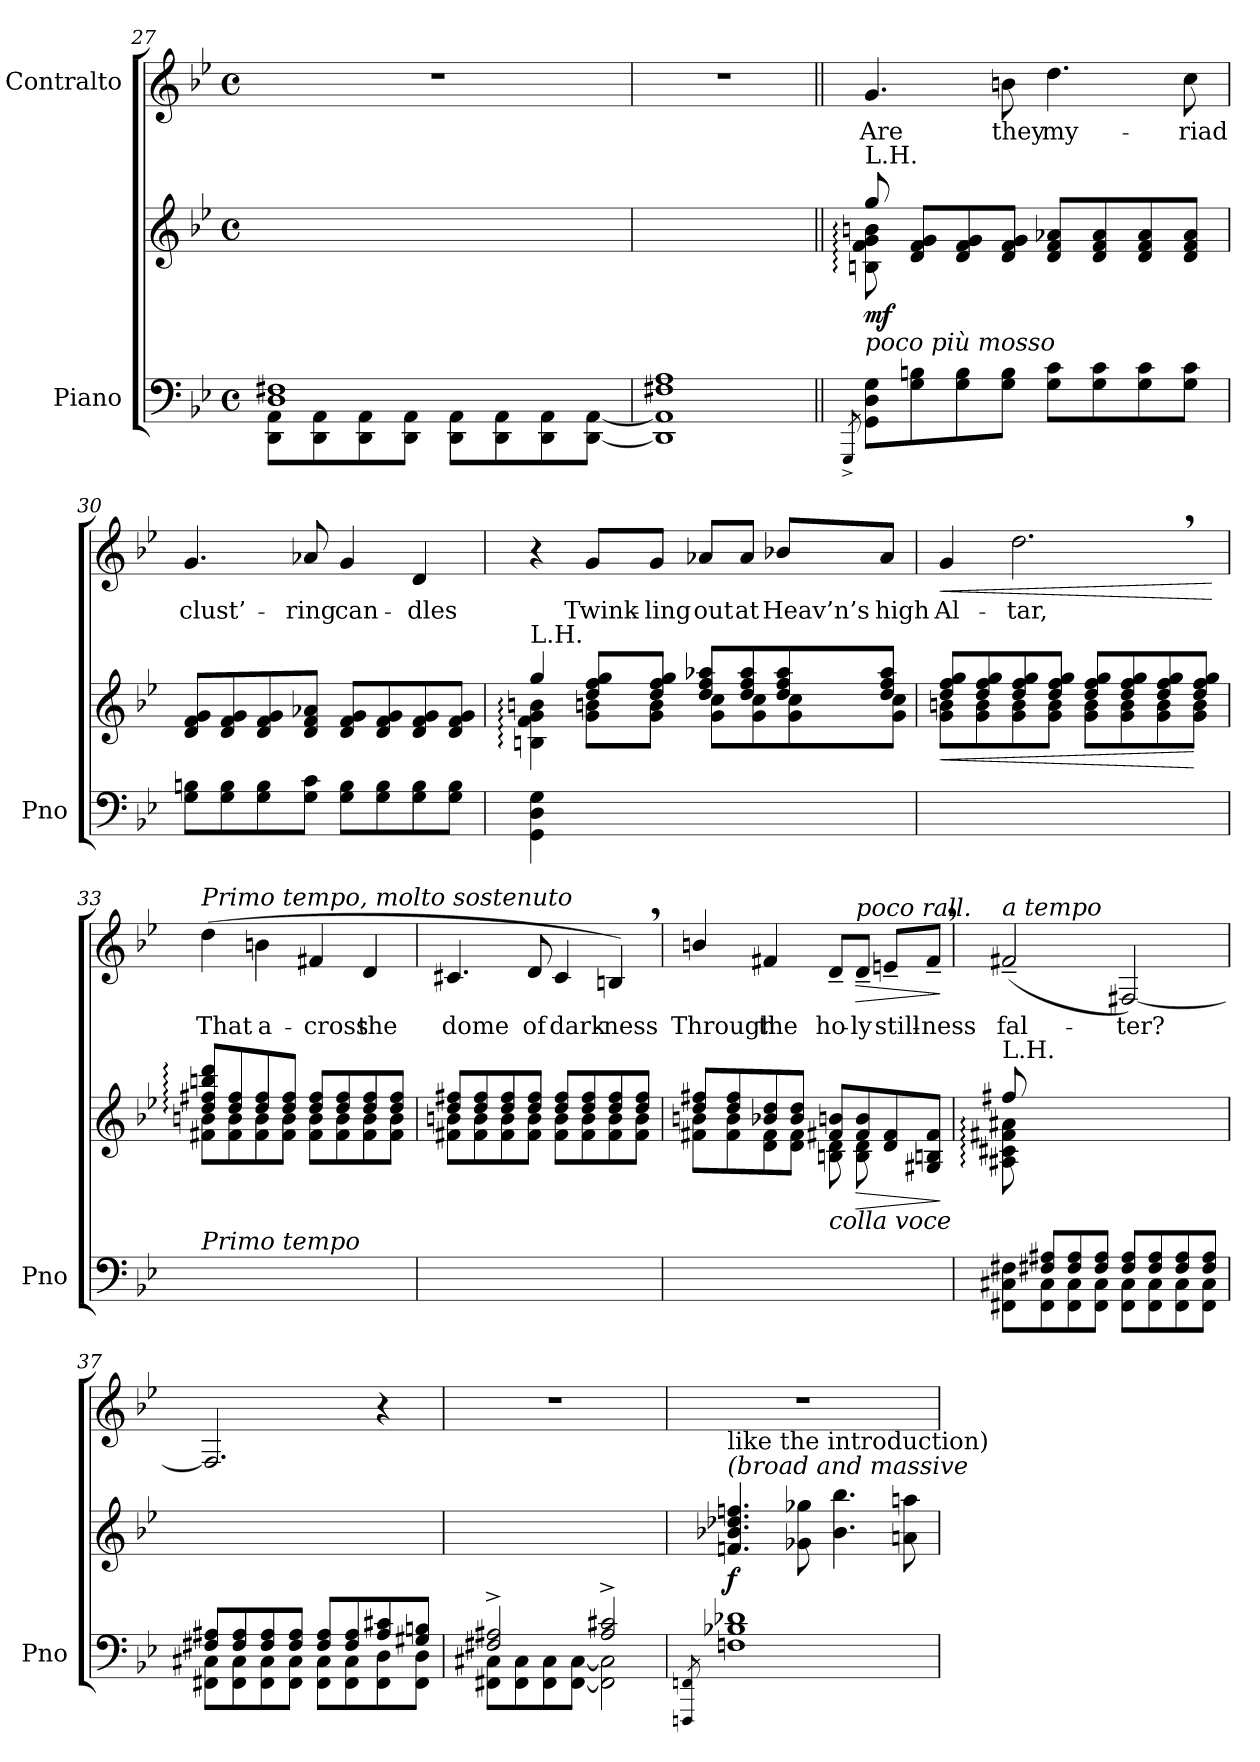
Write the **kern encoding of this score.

**kern	**kern	**dynam	**kern	**text	**dynam
*part2	*part2	*part2	*part1	*part1	*part1
*staff3	*staff2	*staff2/3	*staff1	*staff1	*staff1
*I"Piano	*	*	*I"Contralto	*	*
*I'Pno	*	*	*	*	*
*clefF4	*clefG2	*	*clefG2	*	*
*k[b-e-]	*k[b-e-]	*	*k[b-e-]	*	*
*M4/4	*M4/4	*	*M4/4	*	*
*met(c)	*met(c)	*	*met(c)	*	*
=27	=27	=27	=27	=27	=27
*^	*	*	*	*	*
1D 1F#X	8DD\ 8AA\L	1ryy	.	1r	.	.
.	8DD\ 8AA\	.	.	.	.	.
.	8DD\ 8AA\	.	.	.	.	.
.	8DD\ 8AA\J	.	.	.	.	.
.	8DD\ 8AA\L	.	.	.	.	.
.	8DD\ 8AA\	.	.	.	.	.
.	8DD\ 8AA\	.	.	.	.	.
.	[8DD\ [8AA\J	.	.	.	.	.
=28	=28	=28	=28	=28	=28	=28
1F#X 1A	1DD] 1AA]	1ryy	.	1r	.	.
*v	*v	*	*	*	*	*
!!LO:PB:g=z
=29||	=29||	=29||	=29||	=29||	=29||
8qGGG^/	.	.	.	.	.
*	*^	*	*	*	*
!	!LO:TX:a:t=L.H.	!	!	!	!	!
!LO:TX:a:i:t=poco più mosso	!	!	!	!	!	!
!	!	!	!LO:DY:b	!	!LO:LY:b	!LO:DY:a
!	!	!	!	!	!	!LO:DY:n=1:a
8GG\ 8D\ 8G\L	8Bn\: 8f\: 8g\: 8bn\:	8gg/	mf	4.g/	Are	mf other-dynamics
8G\ 8Bn\	8d/ 8f/ 8g/L	8raayy	.	.	.	.
8G\ 8B\	8d/ 8f/ 8g/	4raayy	.	.	.	.
!	!	!	!	!	!LO:LY:b	!
8G\ 8B\J	8d/ 8f/ 8g/J	.	.	8bn\	they	.
!	!	!	!	!	!LO:LY:b	!
8G\ 8c\L	8d/ 8f/ 8a-X/L	2rffyy	.	4.dd\	my-	.
8G\ 8c\	8d/ 8f/ 8a-/	.	.	.	.	.
8G\ 8c\	8d/ 8f/ 8a-/	.	.	.	.	.
!	!	!	!	!	!LO:LY:b	!
8G\ 8c\J	8d/ 8f/ 8a-/J	.	.	8cc\	-riad	.
*	*v	*v	*	*	*	*
=30	=30	=30	=30	=30	=30
!	!	!	!	!LO:LY:b	!
8G\ 8Bn\L	8d/ 8f/ 8g/L	.	4.g/	clust’-	.
8G\ 8B\	8d/ 8f/ 8g/	.	.	.	.
8G\ 8B\	8d/ 8f/ 8g/	.	.	.	.
!	!	!	!	!LO:LY:b	!
8G\ 8c\J	8d/ 8f/ 8a-X/J	.	8a-X/	-ring	.
!	!	!	!	!LO:LY:b	!
8G\ 8B\L	8d/ 8f/ 8g/L	.	4g/	can-	.
8G\ 8B\	8d/ 8f/ 8g/	.	.	.	.
!	!	!	!	!LO:LY:b	!
8G\ 8B\	8d/ 8f/ 8g/	.	4d/	-dles	.
8G\ 8B\J	8d/ 8f/ 8g/J	.	.	.	.
!!LO:LB:g=z
=31	=31	=31	=31	=31	=31
*	*^	*	*	*	*
*	*	*^	*	*	*	*
!	!LO:TX:a:t=L.H.	!	!	!	!	!	!
4GG\ 4D\ 4G\	4Bn\: 4f\: 4g\: 4bn\:	4gg/	4ryy	.	4r	.	.
!	!	!	!	!	!	!LO:LY:b	!
2.ryy	8dd/ 8ff/ 8gg/L	4rcccyy	8g\ 8bn\L	.	8g/L	Twink-	.
!	!	!	!	!	!	!LO:LY:b	!
.	8dd/ 8ff/ 8gg/J	.	8g\ 8b\J	.	8g/J	-ling	.
!	!	!	!	!	!	!LO:LY:b	!
.	8dd/ 8ff/ 8aa-X/L	2reeeyy	8g\ 8cc\L	.	8a-X/L	out	.
!	!	!	!	!	!	!LO:LY:b	!
.	8dd/ 8ff/ 8aa-/	.	8g\ 8cc\	.	8a-/J	at	.
!	!	!	!	!	!	!LO:LY:b	!
.	8dd/ 8ff/ 8aa-/	.	8g\ 8cc\	.	8b-X/L	Heav’n’s	.
!	!	!	!	!	!	!LO:LY:b	!
.	8dd/ 8ff/ 8aa-/J	.	8g\ 8cc\J	.	8a-/J	high	.
=32	=32	=32	=32	=32	=32	=32	=32
!	!	!	!	!LO:HP:b	!	!LO:LY:b	!LO:HP:b
*	*	*v	*v	*	*	*	*
1ryy	8dd/ 8ff/ 8gg/L	8g\ 8bn\L	<	4g/	Al-	<
.	8dd/ 8ff/ 8gg/	8g\ 8b\	.	.	.	.
!	!	!	!	!	!LO:LY:b	!
.	8dd/ 8ff/ 8gg/	8g\ 8b\	.	2.dd,\	-tar,	.
.	8dd/ 8ff/ 8gg/J	8g\ 8b\J	.	.	.	.
.	8dd/ 8ff/ 8gg/L	8g\ 8b\L	.	.	.	.
.	8dd/ 8ff/ 8gg/	8g\ 8b\	.	.	.	.
.	8dd/ 8ff/ 8gg/	8g\ 8b\	.	.	.	.
.	8dd/ 8ff/ 8gg/J	8g\ 8b\J	[	.	.	.
*	*v	*v	*	*	*	*
.	.	.	.	.	[
!!LO:LB:g=z
=33	=33	=33	=33	=33	=33
*	*^	*	*	*	*
!	!	!	!	!LO:TX:a:i:t=Primo tempo, molto sostenuto	!	!
!LO:TX:a:i:t=Primo tempo	!	!	!	!	!	!
!	!	!	!	!	!LO:LY:b	!
1ryy	8dd/: 8ff#X/: 8bbn/: 8ddd/:L	8f#X\ 8bn\L	.	(>4dd\	That	.
.	8dd/ 8ff#/	8f#\ 8b\	.	.	.	.
!	!	!	!	!	!LO:LY:b	!
.	8dd/ 8ff#/	8f#\ 8b\	.	4bn\	a-	.
.	8dd/ 8ff#/J	8f#\ 8b\J	.	.	.	.
!	!	!	!	!	!LO:LY:b	!
.	8dd/ 8ff#/L	8f#\ 8b\L	.	4f#X/	-cross	.
.	8dd/ 8ff#/	8f#\ 8b\	.	.	.	.
!	!	!	!	!	!LO:LY:b	!
.	8dd/ 8ff#/	8f#\ 8b\	.	4d/	the	.
.	8dd/ 8ff#/J	8f#\ 8b\J	.	.	.	.
=34	=34	=34	=34	=34	=34	=34
!	!	!	!	!	!LO:LY:b	!
1ryy	8dd/ 8ff#X/L	8f#X\ 8bn\L	.	4.c#X/	dome	.
.	8dd/ 8ff#/	8f#\ 8b\	.	.	.	.
.	8dd/ 8ff#/	8f#\ 8b\	.	.	.	.
!	!	!	!	!	!LO:LY:b	!
.	8dd/ 8ff#/J	8f#\ 8b\J	.	8d/	of	.
!	!	!	!	!	!LO:LY:b	!
.	8dd/ 8ff#/L	8f#\ 8b\L	.	4c#/	dark-	.
.	8dd/ 8ff#/	8f#\ 8b\	.	.	.	.
!	!	!	!	!	!LO:LY:b	!
.	8dd/ 8ff#/	8f#\ 8b\	.	4Bn,/)	-ness	.
.	8dd/ 8ff#/J	8f#\ 8b\J	.	.	.	.
!!LO:LB:g=z
=35	=35	=35	=35	=35	=35	=35
!	!	!	!	!	!LO:LY:b	!
2ryy	8dd/ 8ff#X/L	8f#X\ 8bn\L	.	4bn/	Through	.
.	8dd/ 8ff#/	8f#\ 8b\	.	.	.	.
!	!	!	!	!	!LO:LY:b	!
.	8b-/ 8dd/	8d\ 8f#\	.	4f#X/	the	.
.	8b-/ 8dd/J	8d\ 8f#\J	.	.	.	.
!LO:TX:a:i:t=colla voce	!	!	!	!	!	!
!	!	!	!	!	!LO:LY:b	!
4ryy	8f#X/ 8bn/L	8Bn\ 8d\L	.	8d~/L	ho-	.
!	!	!	!	!LO:TX:a:i:t=poco rall.	!	!
!	!	!	!LO:HP:b	!	!LO:LY:b	!LO:HP:b
.	8f#/ 8b/	8B\ 8d\	>	8d~/J	-ly	>
!	!	!	!	!	!LO:LY:b	!
8F#X\ 8Bn\	8d/ 8f#/	4ryy	.	8en~/L	still-	.
!	!	!	!	!	!LO:LY:b	!
8D\ 8F#\J	8G#X/ 8Bn/ 8f#/J	.	.	8f#~,/J	-ness	.
*	*v	*v	*	*	*	*
.	.	]	.	.	]
=36	=36	=36	=36	=36	=36
*^	*^	*	*	*	*
!	!	!	!	!	!LO:TX:a:i:t=a tempo	!	!
!	!	!LO:TX:a:t=L.H.	!	!	!	!	!
!	!	!	!	!	!	!LO:LY:b	!
8ryy	8FF#X\ 8C#X\ 8F#X\L	8A#X\: 8c#X\: 8f#X\: 8a#X\:	8ff#X/	.	(<2f#X~/	fal-	.
8F#X/ 8A#X/L	8FF#\ 8C#\	2..ryy	8rddyy	.	.	.	.
8F#/ 8A#/	8FF#\ 8C#\	.	4ryy	.	.	.	.
8F#/ 8A#/J	8FF#\ 8C#\J	.	.	.	.	.	.
!	!	!	!	!	!	!LO:LY:b	!
8F#/ 8A#/L	8FF#\ 8C#\L	.	2ryy	.	[2F#X/)	-ter?	.
8F#/ 8A#/	8FF#\ 8C#\	.	.	.	.	.	.
8F#/ 8A#/	8FF#\ 8C#\	.	.	.	.	.	.
8F#/ 8A#/J	8FF#\ 8C#\J	.	.	.	.	.	.
*	*	*v	*v	*	*	*	*
!!LO:PB:g=z
=37	=37	=37	=37	=37	=37	=37
8F#X/ 8A#X/L	8FF#X\ 8C#X\L	1ryy	.	2.F#/]	.	.
8F#/ 8A#/	8FF#\ 8C#\	.	.	.	.	.
8F#/ 8A#/	8FF#\ 8C#\	.	.	.	.	.
8F#/ 8A#/J	8FF#\ 8C#\J	.	.	.	.	.
8F#/ 8A#/L	8FF#\ 8C#\L	.	.	.	.	.
8F#/ 8A#/	8FF#\ 8C#\	.	.	.	.	.
8A#/ 8c#X/	8FF#\ 8D\	.	.	4r	.	.
8G#X/ 8Bn/J	8FF#\ 8D\J	.	.	.	.	.
=38	=38	=38	=38	=38	=38	=38
2F#X/^ 2A#X/^	8FF#X\ 8C#X\L	1ryy	.	1r	.	.
.	8FF#\ 8C#\	.	.	.	.	.
.	8FF#\ 8C#\	.	.	.	.	.
.	[8FF#\ [8C#\J	.	.	.	.	.
2A#/^ 2c#X/^	2FF#\] 2C#\]	.	.	.	.	.
!!LO:LB:g=z
=39	=39	=39	=39	=39	=39	=39
.	8qFFFn/ 8qFFn/	.	.	.	.	.
!	!	!LO:TX:a:i:t=(broad and massive	!	!	!	!
!	!	!LO:TX:a:t=like the introduction)	!	!	!	!
!	!	!	!LO:DY:b	!	!	!
1B-X 1d-X	1Fn	4.fn/ 4.b-X/ 4.dd-X/ 4.ffn/	f	1r	.	.
.	.	8g-X\ 8gg-X\	.	.	.	.
.	.	4.b-\ 4.bb-\	.	.	.	.
.	.	8an\ 8aan\	.	.	.	.
*v	*v	*	*	*	*	*
=	=	=	=	=	=
*-	*-	*-	*-	*-	*-
